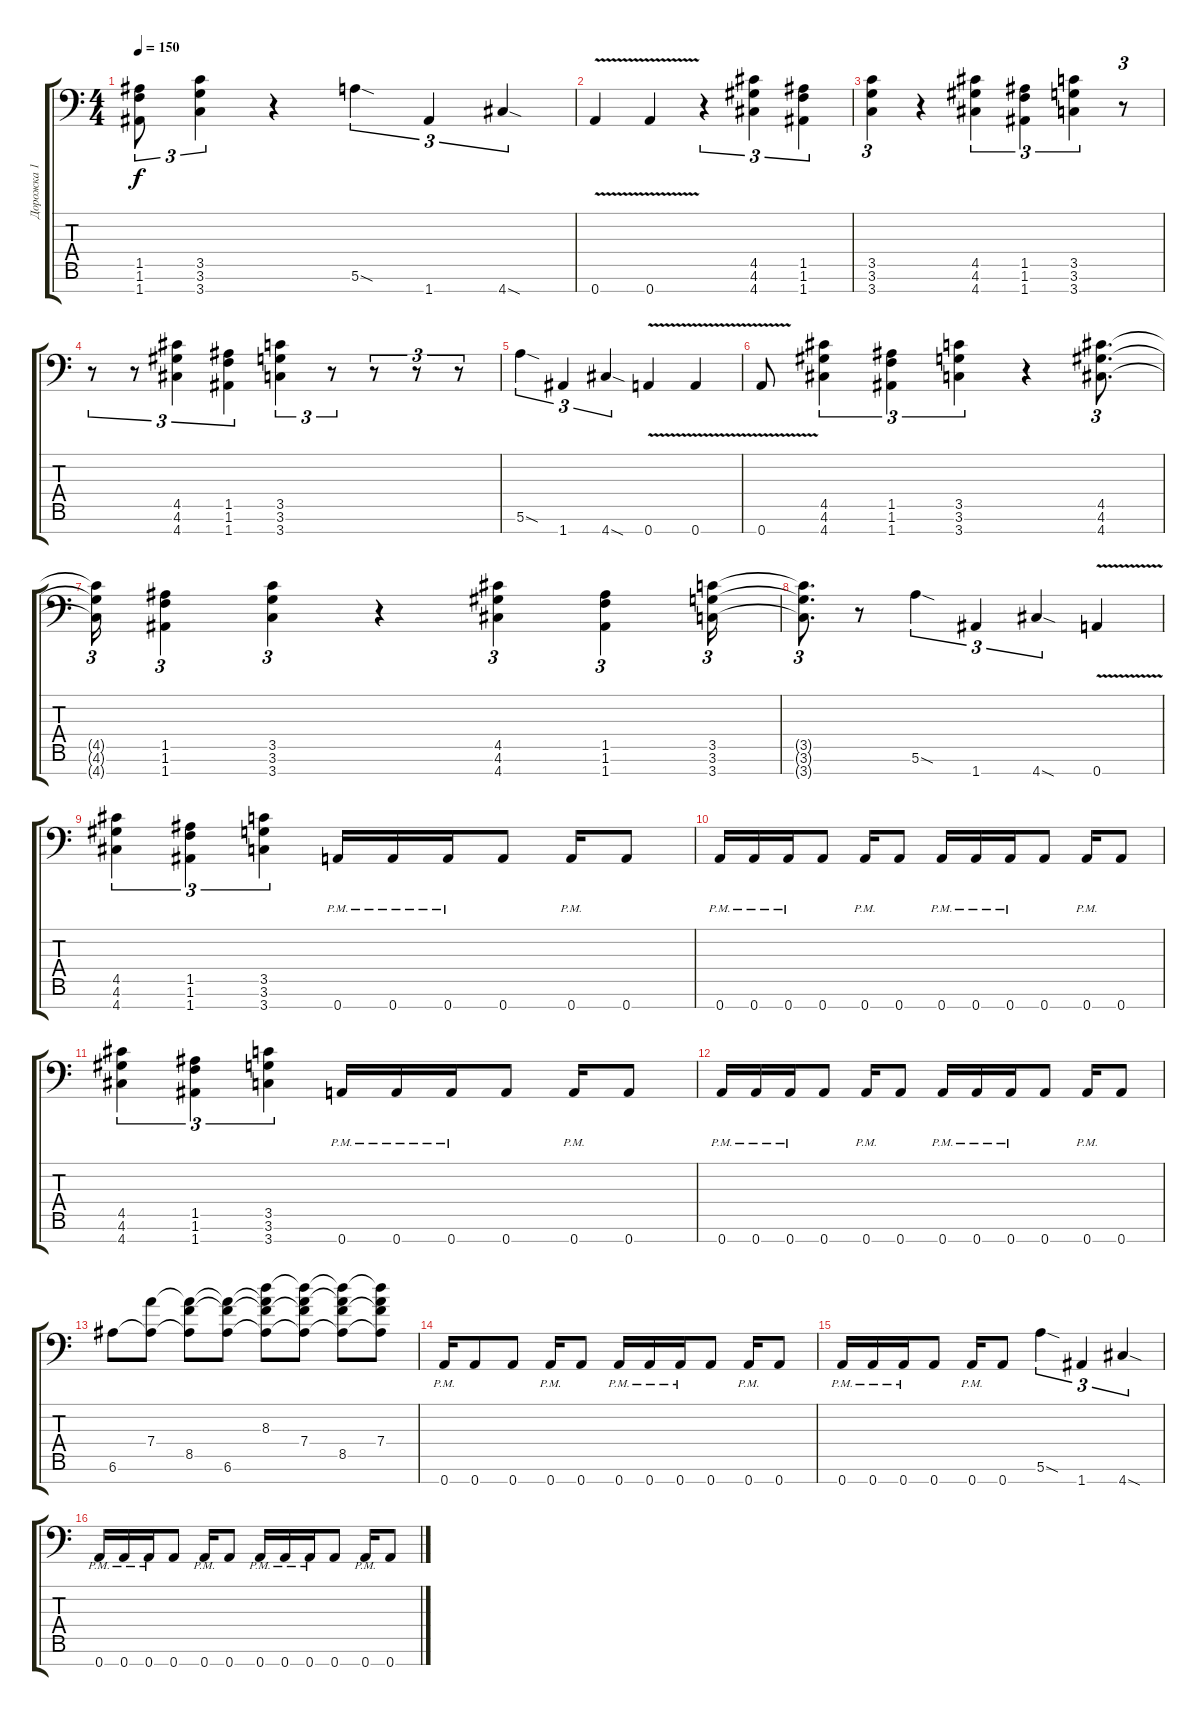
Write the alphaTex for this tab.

\track ("Дорожка 1" "Дорожка 1") {instrument distortionguitar}
\staff {score tabs}
\tuning (E4 B3 Gb3 D3 A2 E2 A1) {hide}
\ts (4 4)
\tempo 150
\clef f4
\ks c
(1.5{t} 1.6{t} 1.7{t}).8{tu (3 2) dy f} (3.5 3.6 3.7).4{tu (3 2)} r.4 5.6{sod}.4{tu (3 2)} 1.7.4{tu (3 2)} 4.7{sod}.4{tu (3 2)} |
0.7{v}.4 0.7{v}.4 r.4{tu (3 2)} (4.5 4.6 4.7).4{tu (3 2)} (1.5 1.6 1.7).4{tu (3 2)} |
(3.5 3.6 3.7).4{tu (3 2)} r.4 (4.5 4.6 4.7).4{tu (3 2)} (1.5 1.6 1.7).4{tu (3 2)} (3.5 3.6 3.7).4{tu (3 2)} r.8{tu (3 2)} |
r.8{tu (3 2)} r.8{tu (3 2)} (4.5 4.6 4.7).4{tu (3 2)} (1.5 1.6 1.7).4{tu (3 2)} (3.5 3.6 3.7).4{tu (3 2)} r.8{tu (3 2)} r.8{tu (3 2)} r.8{tu (3 2)} r.8{tu (3 2)} |
5.6{sod}.4{tu (3 2)} 1.7.4{tu (3 2)} 4.7{sod}.4{tu (3 2)} 0.7{v}.4 0.7{v}.4 |
0.7{v}.8 (4.5 4.6 4.7).4{tu (3 2)} (1.5 1.6 1.7).4{tu (3 2)} (3.5 3.6 3.7).4{tu (3 2)} r.4 (4.5 4.6 4.7).8{d tu (3 2)} |
(4.5{t} 4.6{t} 4.7{t}).16{tu (3 2)} (1.5 1.6 1.7).4{tu (3 2)} (3.5 3.6 3.7).4{tu (3 2)} r.4 (4.5 4.6 4.7).4{tu (3 2)} (1.5 1.6 1.7).4{tu (3 2)} (3.5 3.6 3.7).16{tu (3 2)} |
(3.5{t} 3.6{t} 3.7{t}).8{d tu (3 2)} r.8 5.6{sod}.4{tu (3 2)} 1.7.4{tu (3 2)} 4.7{sod}.4{tu (3 2)} 0.7{v}.4 |
(4.5 4.6 4.7).4{tu (3 2)} (1.5 1.6 1.7).4{tu (3 2)} (3.5 3.6 3.7).4{tu (3 2)} 0.7{pm}.16 0.7{pm}.16 0.7{pm}.16 0.7.8 0.7{pm}.16 0.7.8 |
0.7{pm}.16 0.7{pm}.16 0.7{pm}.16 0.7.8 0.7{pm}.16 0.7.8 0.7{pm}.16 0.7{pm}.16 0.7{pm}.16 0.7.8 0.7{pm}.16 0.7.8 |
(4.5 4.6 4.7).4{tu (3 2)} (1.5 1.6 1.7).4{tu (3 2)} (3.5 3.6 3.7).4{tu (3 2)} 0.7{pm}.16 0.7{pm}.16 0.7{pm}.16 0.7.8 0.7{pm}.16 0.7.8 |
0.7{pm}.16 0.7{pm}.16 0.7{pm}.16 0.7.8 0.7{pm}.16 0.7.8 0.7{pm}.16 0.7{pm}.16 0.7{pm}.16 0.7.8 0.7{pm}.16 0.7.8 |
6.6.8 (7.4 6.6{t}).8 (7.4{t} 8.5 6.6{t}).8 (7.4{t} 8.5{t} 6.6).8 (8.3 7.4{t} 8.5{t} 6.6{t}).8 (8.3{t} 7.4 8.5{t} 6.6{t}).8 (8.3{t} 7.4{t} 8.5 6.6{t}).8 (8.3{t} 7.4 8.5{t} 6.6{t}).8 |
0.7{pm}.16 0.7.8 0.7.8 0.7{pm}.16 0.7.8 0.7{pm}.16 0.7{pm}.16 0.7{pm}.16 0.7.8 0.7{pm}.16 0.7.8 |
0.7{pm}.16 0.7{pm}.16 0.7{pm}.16 0.7.8 0.7{pm}.16 0.7.8 5.6{sod}.4{tu (3 2)} 1.7.4{tu (3 2)} 4.7{sod}.4{tu (3 2)} |
0.7{pm}.16 0.7{pm}.16 0.7{pm}.16 0.7.8 0.7{pm}.16 0.7.8 0.7{pm}.16 0.7{pm}.16 0.7{pm}.16 0.7.8 0.7{pm}.16 0.7.8
